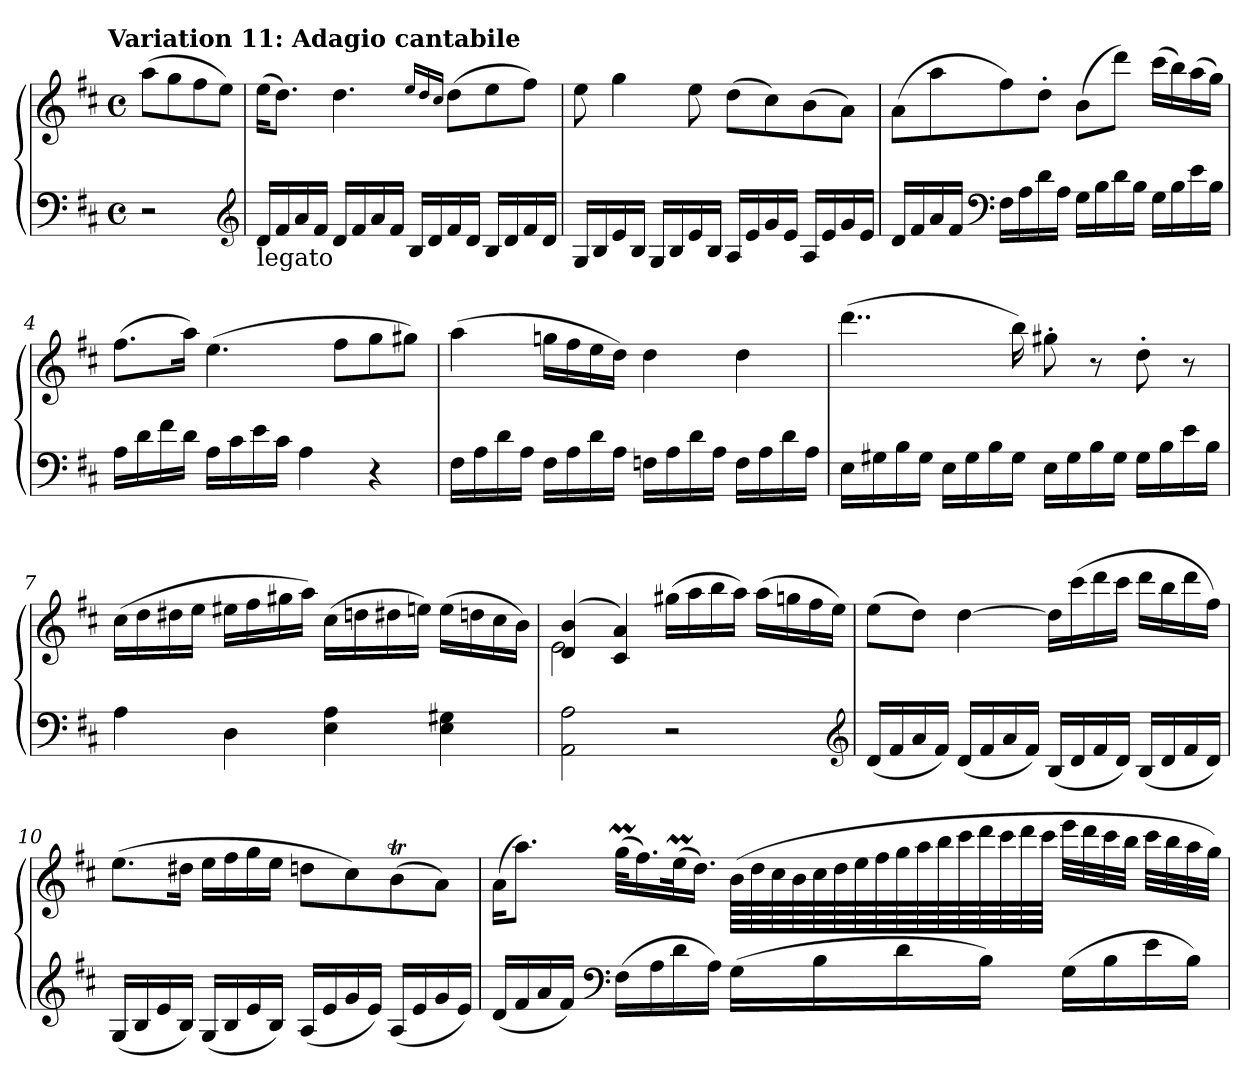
**kern	**kern
*part1	*part1
*staff2	*staff1
*clefF4	*clefG2
*k[f#c#]	*k[f#c#]
!!LO:TX:omd:t=Variation 11&colon; Adagio cantabile
*M4/4	*M4/4
*met(c)	*met(c)
*MM60	*MM60
=	=
2r	(8aaL
.	8gg
.	8ff#
.	8eeJ)
*clefG2	*
=1	=1
!LO:TX:b:t=legato	!
16dLL	(16eeKL
16f#	8.ddJ)
16a	.
16f#JJ	.
16dLL	4.dd
16f#	.
16a	.
16f#JJ	.
16BLL	.
16d	.
.	16qee/LL
.	16qdd/
.	16qcc#/JJ
16f#	(8ddL
16dJJ	.
16BLL	8ee
16d	.
16f#	8ff#J)
16dJJ	.
=2	=2
16GLL	8ee
16B	.
16e	4gg
16BJJ	.
16GLL	.
16B	.
16e	8ee
16BJJ	.
16ALL	(8ddL
16e	.
16g	8cc#)
16eJJ	.
16ALL	(8b
16e	.
16g	8aJ)
16eJJ	.
=3	=3
16dLL	(8aL
16f#	.
16a	8aa
16f#JJ	.
*clefF4	*
16F#LL	8ff#)
16A	.
16d	8dd'J
16AJJ	.
16GLL	(8bL
16B	.
16d	8dddJ)
16BJJ	.
16GLL	(16ccc#LL
16B	16bb)
16e	(16aa
16BJJ	16ggJJ)
=4	=4
16ALL	(8.ff#L
16d	.
16f#	.
16dJJ	16aaJk)
16ALL	(4.ee
16c#	.
16e	.
16c#JJ	.
4A	.
.	8ff#L
4r	8gg
.	8gg#XJ)
=5	=5
16F#LL	(4aa
16A	.
16d	.
16AJJ	.
16F#LL	16ggnLL
16A	16ff#
16d	16ee
16AJJ	16ddJJ)
16FnLL	4dd
16A	.
16d	.
16AJJ	.
16FLL	4dd
16A	.
16d	.
16AJJ	.
=6	=6
16ELL	(4..ddd
16G#X	.
16B	.
16G#JJ	.
16ELL	.
16G#	.
16B	.
16G#JJ	16bb)
16ELL	8gg#X'
16G#	.
16B	8r
16G#JJ	.
16G#LL	8dd'
16B	.
16e	8r
16BJJ	.
=7	=7
4A	(16cc#LL
.	16dd
.	16dd#X
.	16eeJJ
4D	16ee#XLL
.	16ff#
.	16gg#X
.	16aaJJ)
4E 4A	(16cc#LL
.	16ddn
.	16dd#X
.	16eenJJ)
4E 4G#X	(16eeLL
.	16ddn
.	16cc#
.	16bJJ)
=8	=8
*	*^
2AA 2A	(4d 4b	2e
.	4c# 4a)	.
2r	2ryy	(>16gg#XLL
.	.	16aa
.	.	16bb
.	.	16aaJJ)
.	.	(>16aaLL
.	.	16ggn
.	.	16ff#
.	.	16eeJJ)
*	*v	*v
*clefG2	*
=9	=9
(16dLL	(8eeL
16f#	.
16a	8ddJ)
16f#JJ)	.
(16dLL	[4dd
16f#	.
16a	.
16f#JJ)	.
(16BLL	16ddLL]
16d	(16ccc#
16f#	16ddd
16dJJ)	16ccc#JJ
(16BLL	16dddLL
16d	16bb
16f#	16ddd
16dJJ)	16ff#JJ)
=10	=10
(16GLL	(8.eeL
16B	.
16e	.
16BJJ)	16dd#XJk
(16GLL	16eeLL
16B	16ff#
16e	16gg
16BJJ)	16eeJJ
(16ALL	8ddnL
16e	.
16g	8cc#)
16eJJ)	.
(16ALL	(8bT
16e	.
16g	8aJ)
16eJJ)	.
=11	=11
(16dLL	(16aKL
16f#	8.aaJ)
16a	.
16f#JJ)	.
*clefF4	*
(16F#LL	(32ggMKLL
.	16.ff#)
16A	.
16d	(32eeMk
.	16.ddJJ)
16AJJ)	.
(16GLL	(64bLLLL
.	64dd
.	64cc#
.	64b
16B	64cc#
.	64dd
.	64ee
.	64ff#
16d	64gg
.	64aa
.	64bb
.	64ccc#
16BJJ)	64ddd
.	64ccc#
.	64ddd
.	64ccc#JJJJ
(16GLL	32eeeLLL
.	32ddd
16B	32ccc#
.	32bbJJJ
16e	32ccc#LLL
.	32bb
16BJJ)	32aa
.	32ggJJJ)
=	=
*-	*-
